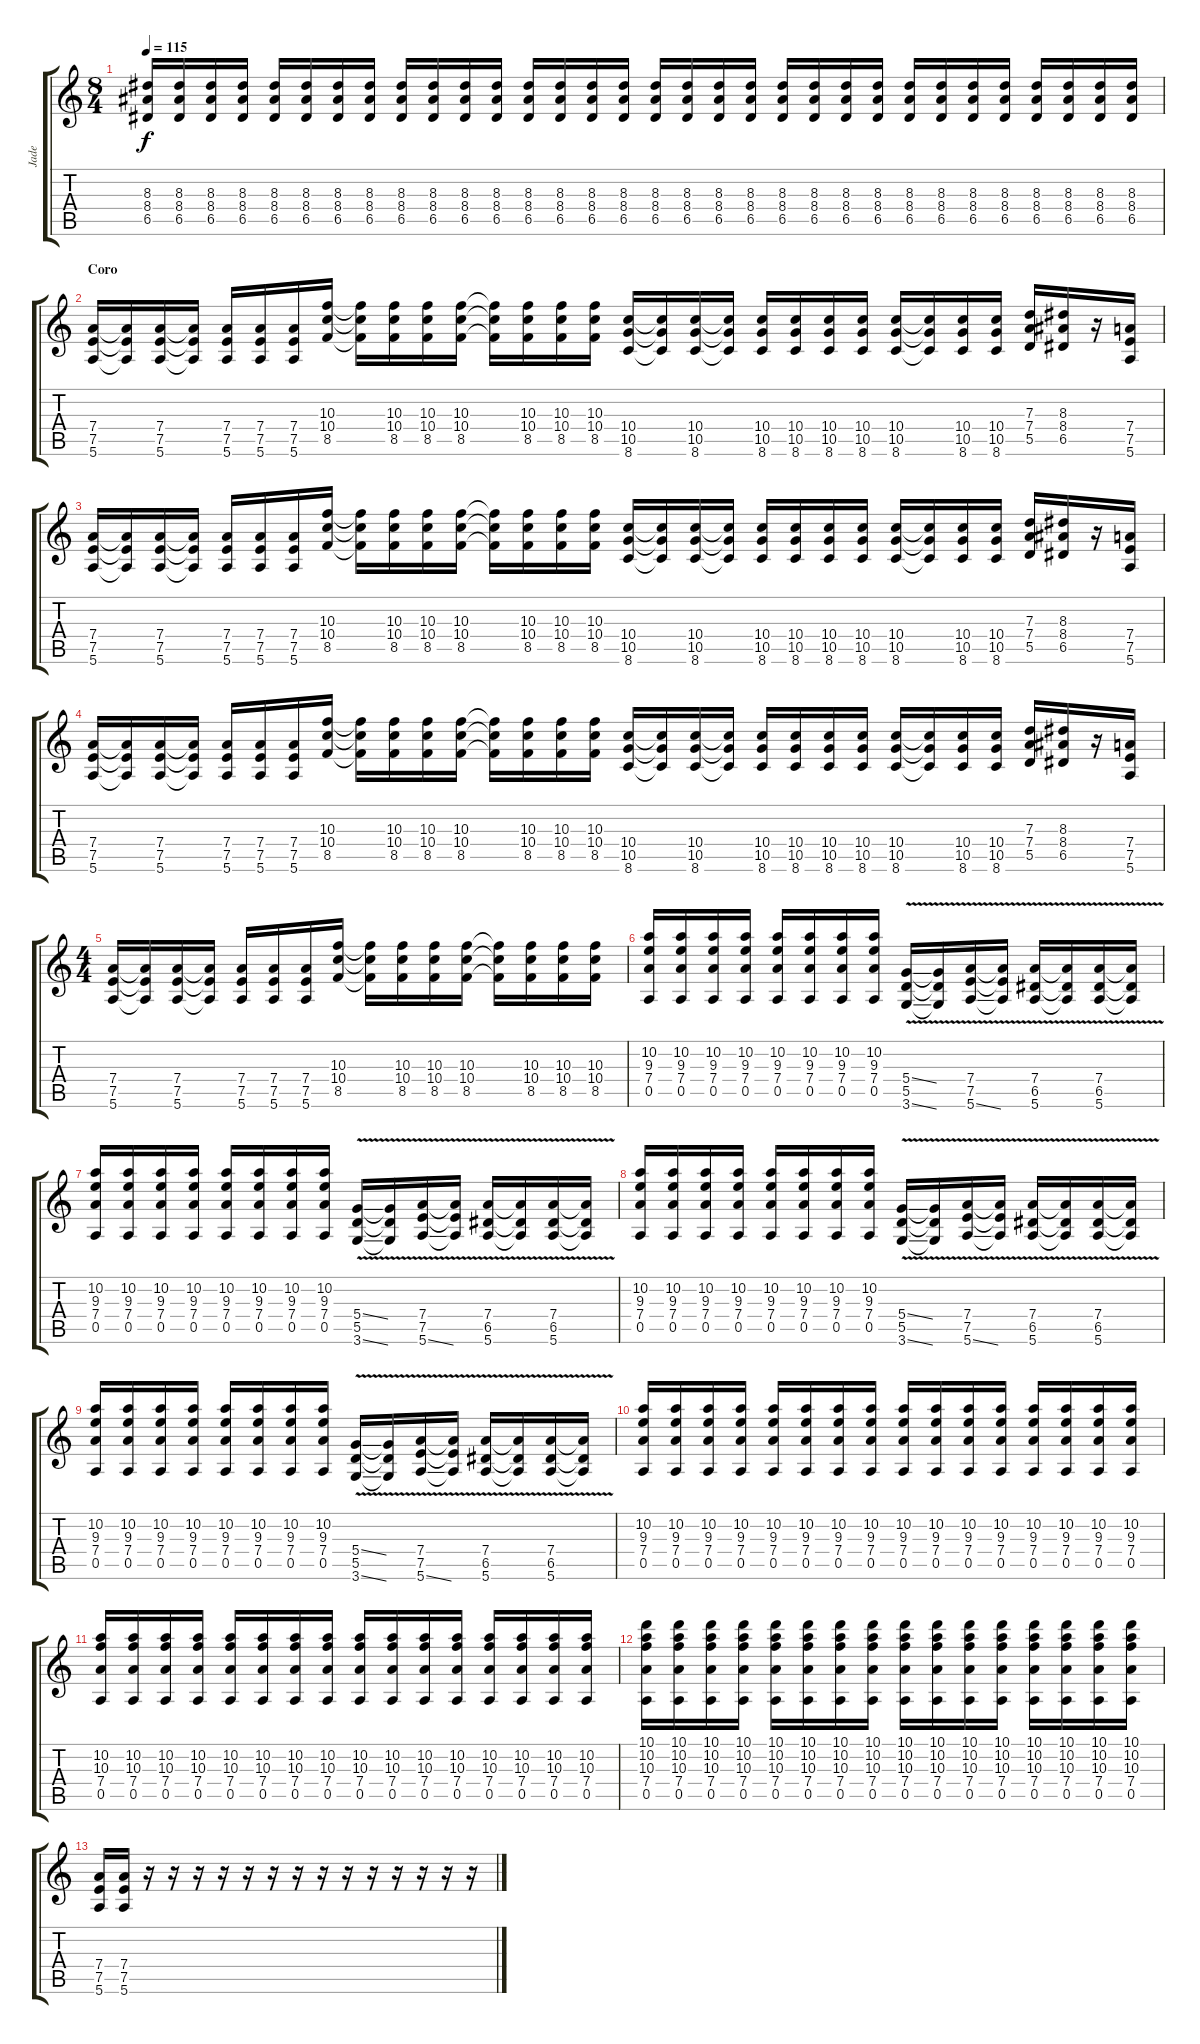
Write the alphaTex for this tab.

\track ("Jade" "Jade") {instrument distortionguitar}
\staff {score tabs}
\tuning (E4 B3 G3 D3 A2 E2) {hide}
\ts (8 4)
\tempo 115
\clef g2
\ks c
(8.3 8.4 6.5).16{dy f} (8.3 8.4 6.5).16 (8.3 8.4 6.5).16 (8.3 8.4 6.5).16 (8.3 8.4 6.5).16 (8.3 8.4 6.5).16 (8.3 8.4 6.5).16 (8.3 8.4 6.5).16 (8.3 8.4 6.5).16 (8.3 8.4 6.5).16 (8.3 8.4 6.5).16 (8.3 8.4 6.5).16 (8.3 8.4 6.5).16 (8.3 8.4 6.5).16 (8.3 8.4 6.5).16 (8.3 8.4 6.5).16 (8.3 8.4 6.5).16 (8.3 8.4 6.5).16 (8.3 8.4 6.5).16 (8.3 8.4 6.5).16 (8.3 8.4 6.5).16 (8.3 8.4 6.5).16 (8.3 8.4 6.5).16 (8.3 8.4 6.5).16 (8.3 8.4 6.5).16 (8.3 8.4 6.5).16 (8.3 8.4 6.5).16 (8.3 8.4 6.5).16 (8.3 8.4 6.5).16 (8.3 8.4 6.5).16 (8.3 8.4 6.5).16 (8.3 8.4 6.5).16 |
\section ("" "Coro")
(7.4 7.5 5.6).16 (7.4{t} 7.5{t} 5.6{t}).16 (7.4 7.5 5.6).16 (7.4{t} 7.5{t} 5.6{t}).16 (7.4 7.5 5.6).16 (7.4 7.5 5.6).16 (7.4 7.5 5.6).16 (10.3 10.4 8.5).16 (10.3{t} 10.4{t} 8.5{t}).16 (10.3 10.4 8.5).16 (10.3 10.4 8.5).16 (10.3 10.4 8.5).16 (10.3{t} 10.4{t} 8.5{t}).16 (10.3 10.4 8.5).16 (10.3 10.4 8.5).16 (10.3 10.4 8.5).16 (10.4 10.5 8.6).16 (10.4{t} 10.5{t} 8.6{t}).16 (10.4 10.5 8.6).16 (10.4{t} 10.5{t} 8.6{t}).16 (10.4 10.5 8.6).16 (10.4 10.5 8.6).16 (10.4 10.5 8.6).16 (10.4 10.5 8.6).16 (10.4 10.5 8.6).16 (10.4{t} 10.5{t} 8.6{t}).16 (10.4 10.5 8.6).16 (10.4 10.5 8.6).16 (7.3 7.4 5.5).16 (8.3 8.4 6.5).16 r.16 (7.4 7.5 5.6).16 |
(7.4 7.5 5.6).16 (7.4{t} 7.5{t} 5.6{t}).16 (7.4 7.5 5.6).16 (7.4{t} 7.5{t} 5.6{t}).16 (7.4 7.5 5.6).16 (7.4 7.5 5.6).16 (7.4 7.5 5.6).16 (10.3 10.4 8.5).16 (10.3{t} 10.4{t} 8.5{t}).16 (10.3 10.4 8.5).16 (10.3 10.4 8.5).16 (10.3 10.4 8.5).16 (10.3{t} 10.4{t} 8.5{t}).16 (10.3 10.4 8.5).16 (10.3 10.4 8.5).16 (10.3 10.4 8.5).16 (10.4 10.5 8.6).16 (10.4{t} 10.5{t} 8.6{t}).16 (10.4 10.5 8.6).16 (10.4{t} 10.5{t} 8.6{t}).16 (10.4 10.5 8.6).16 (10.4 10.5 8.6).16 (10.4 10.5 8.6).16 (10.4 10.5 8.6).16 (10.4 10.5 8.6).16 (10.4{t} 10.5{t} 8.6{t}).16 (10.4 10.5 8.6).16 (10.4 10.5 8.6).16 (7.3 7.4 5.5).16 (8.3 8.4 6.5).16 r.16 (7.4 7.5 5.6).16 |
(7.4 7.5 5.6).16 (7.4{t} 7.5{t} 5.6{t}).16 (7.4 7.5 5.6).16 (7.4{t} 7.5{t} 5.6{t}).16 (7.4 7.5 5.6).16 (7.4 7.5 5.6).16 (7.4 7.5 5.6).16 (10.3 10.4 8.5).16 (10.3{t} 10.4{t} 8.5{t}).16 (10.3 10.4 8.5).16 (10.3 10.4 8.5).16 (10.3 10.4 8.5).16 (10.3{t} 10.4{t} 8.5{t}).16 (10.3 10.4 8.5).16 (10.3 10.4 8.5).16 (10.3 10.4 8.5).16 (10.4 10.5 8.6).16 (10.4{t} 10.5{t} 8.6{t}).16 (10.4 10.5 8.6).16 (10.4{t} 10.5{t} 8.6{t}).16 (10.4 10.5 8.6).16 (10.4 10.5 8.6).16 (10.4 10.5 8.6).16 (10.4 10.5 8.6).16 (10.4 10.5 8.6).16 (10.4{t} 10.5{t} 8.6{t}).16 (10.4 10.5 8.6).16 (10.4 10.5 8.6).16 (7.3 7.4 5.5).16 (8.3 8.4 6.5).16 r.16 (7.4 7.5 5.6).16 |
\ts (4 4)
(7.4 7.5 5.6).16 (7.4{t} 7.5{t} 5.6{t}).16 (7.4 7.5 5.6).16 (7.4{t} 7.5{t} 5.6{t}).16 (7.4 7.5 5.6).16 (7.4 7.5 5.6).16 (7.4 7.5 5.6).16 (10.3 10.4 8.5).16 (10.3{t} 10.4{t} 8.5{t}).16 (10.3 10.4 8.5).16 (10.3 10.4 8.5).16 (10.3 10.4 8.5).16 (10.3{t} 10.4{t} 8.5{t}).16 (10.3 10.4 8.5).16 (10.3 10.4 8.5).16 (10.3 10.4 8.5).16 |
(10.2 9.3 7.4 0.5).16 (10.2 9.3 7.4 0.5).16 (10.2 9.3 7.4 0.5).16 (10.2 9.3 7.4 0.5).16 (10.2 9.3 7.4 0.5).16 (10.2 9.3 7.4 0.5).16 (10.2 9.3 7.4 0.5).16 (10.2 9.3 7.4 0.5).16 (5.4{ss} 5.5{v} 3.6{ss}).16 (5.4{t} 5.5{t} 3.6{t}).16 (7.4 7.5{v} 5.6{ss}).16 (7.4{t} 7.5{t} 5.6{t}).16 (7.4 6.5{v} 5.6).16 (7.4{t} 6.5{t} 5.6{t}).16 (7.4 6.5{v} 5.6).16 (7.4{t} 6.5{t} 5.6{t}).16 |
(10.2 9.3 7.4 0.5).16 (10.2 9.3 7.4 0.5).16 (10.2 9.3 7.4 0.5).16 (10.2 9.3 7.4 0.5).16 (10.2 9.3 7.4 0.5).16 (10.2 9.3 7.4 0.5).16 (10.2 9.3 7.4 0.5).16 (10.2 9.3 7.4 0.5).16 (5.4{ss} 5.5{v} 3.6{ss}).16 (5.4{t} 5.5{t} 3.6{t}).16 (7.4 7.5{v} 5.6{ss}).16 (7.4{t} 7.5{t} 5.6{t}).16 (7.4 6.5{v} 5.6).16 (7.4{t} 6.5{t} 5.6{t}).16 (7.4 6.5{v} 5.6).16 (7.4{t} 6.5{t} 5.6{t}).16 |
(10.2 9.3 7.4 0.5).16 (10.2 9.3 7.4 0.5).16 (10.2 9.3 7.4 0.5).16 (10.2 9.3 7.4 0.5).16 (10.2 9.3 7.4 0.5).16 (10.2 9.3 7.4 0.5).16 (10.2 9.3 7.4 0.5).16 (10.2 9.3 7.4 0.5).16 (5.4{ss} 5.5{v} 3.6{ss}).16 (5.4{t} 5.5{t} 3.6{t}).16 (7.4 7.5{v} 5.6{ss}).16 (7.4{t} 7.5{t} 5.6{t}).16 (7.4 6.5{v} 5.6).16 (7.4{t} 6.5{t} 5.6{t}).16 (7.4 6.5{v} 5.6).16 (7.4{t} 6.5{t} 5.6{t}).16 |
(10.2 9.3 7.4 0.5).16 (10.2 9.3 7.4 0.5).16 (10.2 9.3 7.4 0.5).16 (10.2 9.3 7.4 0.5).16 (10.2 9.3 7.4 0.5).16 (10.2 9.3 7.4 0.5).16 (10.2 9.3 7.4 0.5).16 (10.2 9.3 7.4 0.5).16 (5.4{ss} 5.5{v} 3.6{ss}).16 (5.4{t} 5.5{t} 3.6{t}).16 (7.4 7.5{v} 5.6{ss}).16 (7.4{t} 7.5{t} 5.6{t}).16 (7.4 6.5{v} 5.6).16 (7.4{t} 6.5{t} 5.6{t}).16 (7.4 6.5{v} 5.6).16 (7.4{t} 6.5{t} 5.6{t}).16 |
(10.2 9.3 7.4 0.5).16 (10.2 9.3 7.4 0.5).16 (10.2 9.3 7.4 0.5).16 (10.2 9.3 7.4 0.5).16 (10.2 9.3 7.4 0.5).16 (10.2 9.3 7.4 0.5).16 (10.2 9.3 7.4 0.5).16 (10.2 9.3 7.4 0.5).16 (10.2 9.3 7.4 0.5).16 (10.2 9.3 7.4 0.5).16 (10.2 9.3 7.4 0.5).16 (10.2 9.3 7.4 0.5).16 (10.2 9.3 7.4 0.5).16 (10.2 9.3 7.4 0.5).16 (10.2 9.3 7.4 0.5).16 (10.2 9.3 7.4 0.5).16 |
(10.2 10.3 7.4 0.5).16 (10.2 10.3 7.4 0.5).16 (10.2 10.3 7.4 0.5).16 (10.2 10.3 7.4 0.5).16 (10.2 10.3 7.4 0.5).16 (10.2 10.3 7.4 0.5).16 (10.2 10.3 7.4 0.5).16 (10.2 10.3 7.4 0.5).16 (10.2 10.3 7.4 0.5).16 (10.2 10.3 7.4 0.5).16 (10.2 10.3 7.4 0.5).16 (10.2 10.3 7.4 0.5).16 (10.2 10.3 7.4 0.5).16 (10.2 10.3 7.4 0.5).16 (10.2 10.3 7.4 0.5).16 (10.2 10.3 7.4 0.5).16 |
(10.1 10.2 10.3 7.4 0.5).16 (10.1 10.2 10.3 7.4 0.5).16 (10.1 10.2 10.3 7.4 0.5).16 (10.1 10.2 10.3 7.4 0.5).16 (10.1 10.2 10.3 7.4 0.5).16 (10.1 10.2 10.3 7.4 0.5).16 (10.1 10.2 10.3 7.4 0.5).16 (10.1 10.2 10.3 7.4 0.5).16 (10.1 10.2 10.3 7.4 0.5).16 (10.1 10.2 10.3 7.4 0.5).16 (10.1 10.2 10.3 7.4 0.5).16 (10.1 10.2 10.3 7.4 0.5).16 (10.1 10.2 10.3 7.4 0.5).16 (10.1 10.2 10.3 7.4 0.5).16 (10.1 10.2 10.3 7.4 0.5).16 (10.1 10.2 10.3 7.4 0.5).16 |
(7.4 7.5 5.6).16 (7.4 7.5 5.6).16 r.16 r.16 r.16 r.16 r.16 r.16 r.16 r.16 r.16 r.16 r.16 r.16 r.16 r.16
